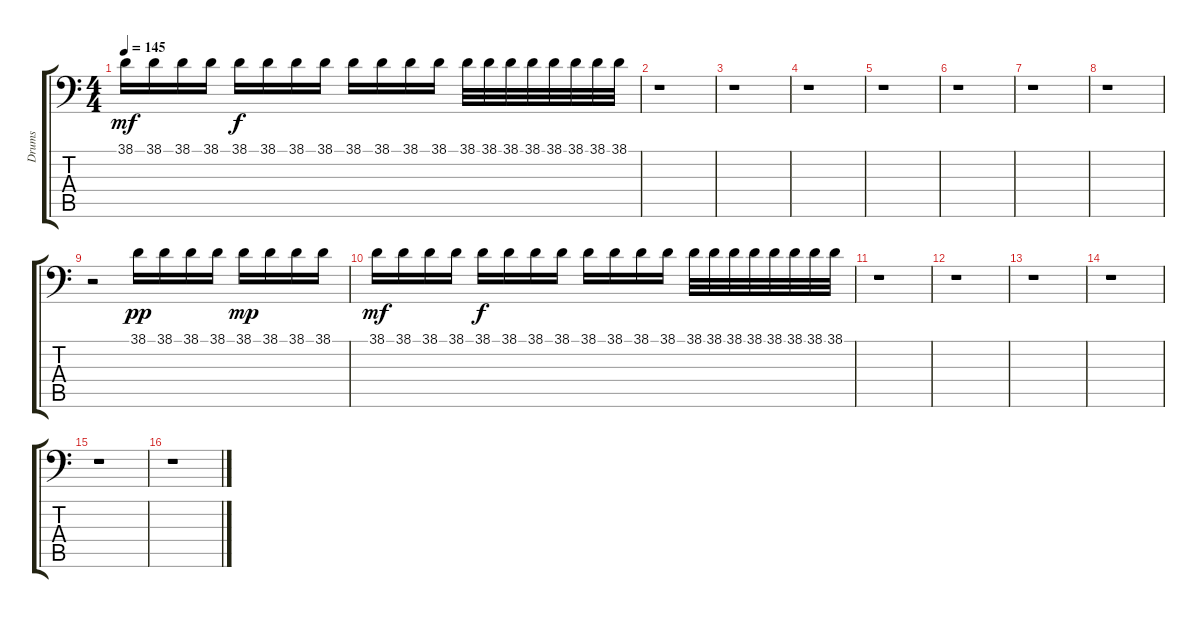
\track ("Drums" "Drums") {instrument acousticgrandpiano}
\staff {score tabs}
\tuning (C-1 C-1 C-1 C-1 C-1 C-1) {hide}
\ts (4 4)
\tempo 145
\clef f4
\ks c
38.1.16{dy mf} 38.1.16 38.1.16 38.1.16 38.1.16{dy f} 38.1.16 38.1.16 38.1.16 38.1.16 38.1.16 38.1.16 38.1.16 38.1.32 38.1.32 38.1.32 38.1.32 38.1.32 38.1.32 38.1.32 38.1.32 |
r.1 |
r.1 |
r.1 |
r.1 |
r.1 |
r.1 |
r.1 |
r.2 38.1.16{dy pp} 38.1.16 38.1.16 38.1.16 38.1.16{dy mp} 38.1.16 38.1.16 38.1.16 |
38.1.16{dy mf} 38.1.16 38.1.16 38.1.16 38.1.16{dy f} 38.1.16 38.1.16 38.1.16 38.1.16 38.1.16 38.1.16 38.1.16 38.1.32 38.1.32 38.1.32 38.1.32 38.1.32 38.1.32 38.1.32 38.1.32 |
r.1 |
r.1 |
r.1 |
r.1 |
r.1 |
r.1
